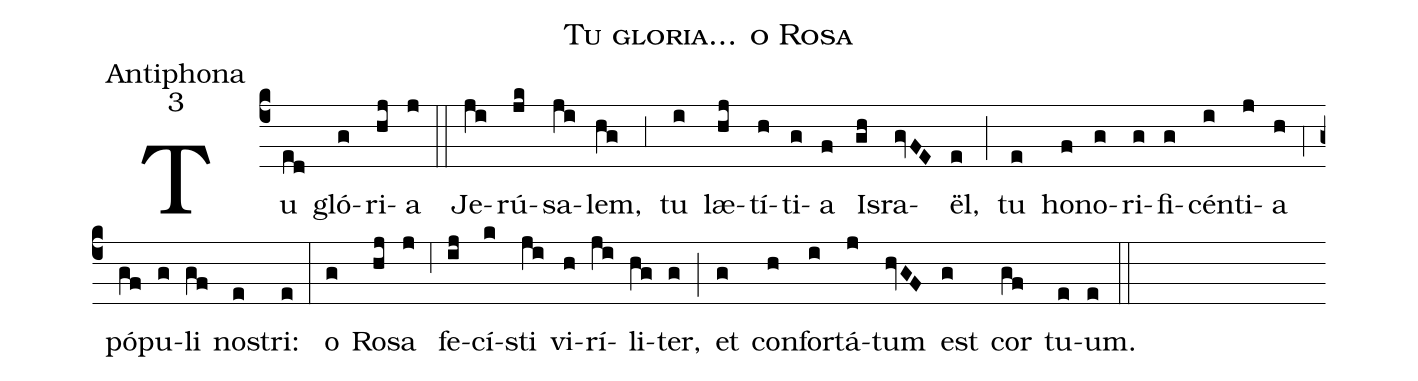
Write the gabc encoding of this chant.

name:Tu gloria... o Rosa;
office-part:Antiphona;
mode:3;
%%
(c4) Tu(ed) gló(g)ri(hj)a(j) (::)
Je(ji)rú(jk)sa(ji)lem,(hg) (,3) tu(i) læ(hj)tí(h)ti(g)a(f) Is(gh)ra(gvFE)ël,(e) (;) tu(e) ho(f)no(g)ri(g)fi(g)cén(i)ti(j)a(h) (,4) pó(gf)pu(g)li(gf) no(e)stri:(e) (:)
o(g) Ro(hj)sa(j) (,6) fe(ij)cí(k)sti(ji) vi(h)rí(ji)li(hg)ter,(g) (;) et(g) con(h)for(i)tá(j)tum(hvGF) est(g) cor(gf) tu(e)um.(e) (::)
